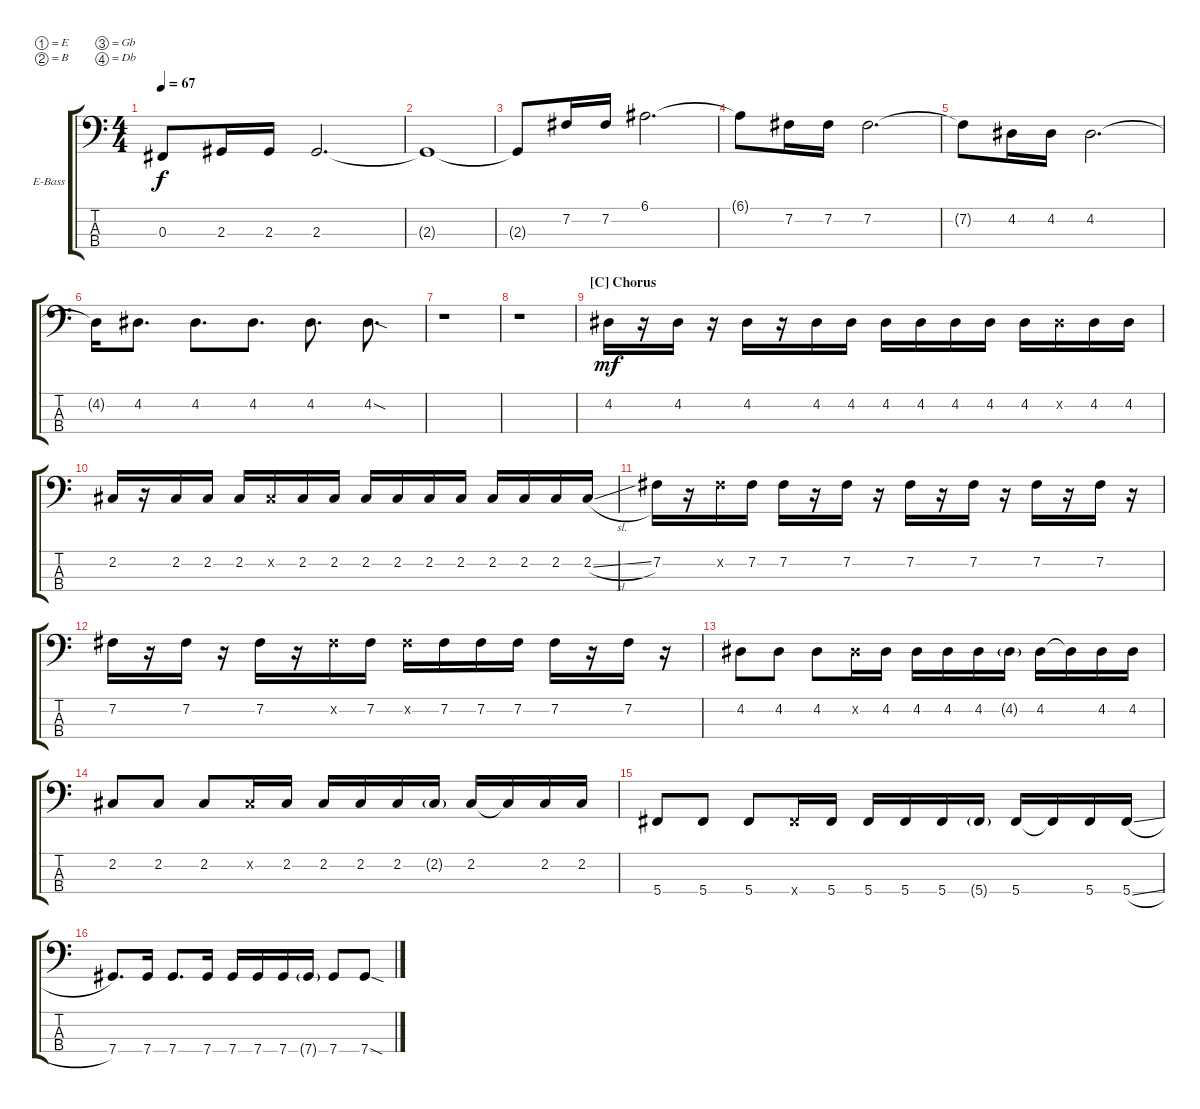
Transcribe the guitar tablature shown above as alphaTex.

\defaultSystemsLayout 4
\bracketExtendMode groupsimilarinstruments
\firstSystemTrackNameOrientation horizontal
\otherSystemsTrackNameOrientation horizontal
\track ("Twiggy" "E-Bass") {instrument electricbassfinger}
\staff {score tabs}
\tuning (E2 B1 Gb1 Db1)
\ts (4 4)
\tempo 67
\clef f4
\ks c
0.3{t}.8{dy f} 2.3.16 2.3.16 2.3.2{d} |
2.3{t}.1 |
2.3{t}.8 7.2.16 7.2.16 6.1.2{d} |
6.1{t}.8 7.2.16 7.2.16 7.2.2{d} |
7.2{t}.8 4.2.16 4.2.16 4.2.2{d} |
4.2{t}.16 4.2.8{d} 4.2.8{d} 4.2.8{d} 4.2.8{d} 4.2{sod}.8{d} |
r.1 |
r.1 |
\section ("C" "Chorus")
4.2.16{dy mf} r.16 4.2.16 r.16 4.2.16 r.16 4.2.16 4.2.16 4.2.16 4.2.16 4.2.16 4.2.16 4.2.16 4.2{x}.16 4.2.16 4.2.16 |
2.2.16 r.16 2.2.16 2.2.16 2.2.16 2.2{x}.16 2.2.16 2.2.16 2.2.16 2.2.16 2.2.16 2.2.16 2.2.16 2.2.16 2.2.16 2.2{sl}.16 |
7.2.16 r.16 7.2{x}.16 7.2.16 7.2.16 r.16 7.2.16 r.16 7.2.16 r.16 7.2.16 r.16 7.2.16 r.16 7.2.16 r.16 |
7.2.16 r.16 7.2.16 r.16 7.2.16 r.16 7.2{x}.16 7.2.16 7.2{x}.16 7.2.16 7.2.16 7.2.16 7.2.16 r.16 7.2.16 r.16 |
4.2.8 4.2.8 4.2.8 4.2{x}.16 4.2.16 4.2.16 4.2.16 4.2.16 4.2{g}.16 4.2.16 4.2{t}.16 4.2.16 4.2.16 |
2.2.8 2.2.8 2.2.8 2.2{x}.16 2.2.16 2.2.16 2.2.16 2.2.16 2.2{g}.16 2.2.16 2.2{t}.16 2.2.16 2.2.16 |
5.4.8 5.4.8 5.4.8 5.4{x}.16 5.4.16 5.4.16 5.4.16 5.4.16 5.4{g}.16 5.4.16 5.4{t}.16 5.4.16 5.4{sl}.16 |
7.4.8{d} 7.4.16 7.4.8{d} 7.4.16 7.4.16 7.4.16 7.4.16 7.4{g}.16 7.4.8 7.4{sod}.8
